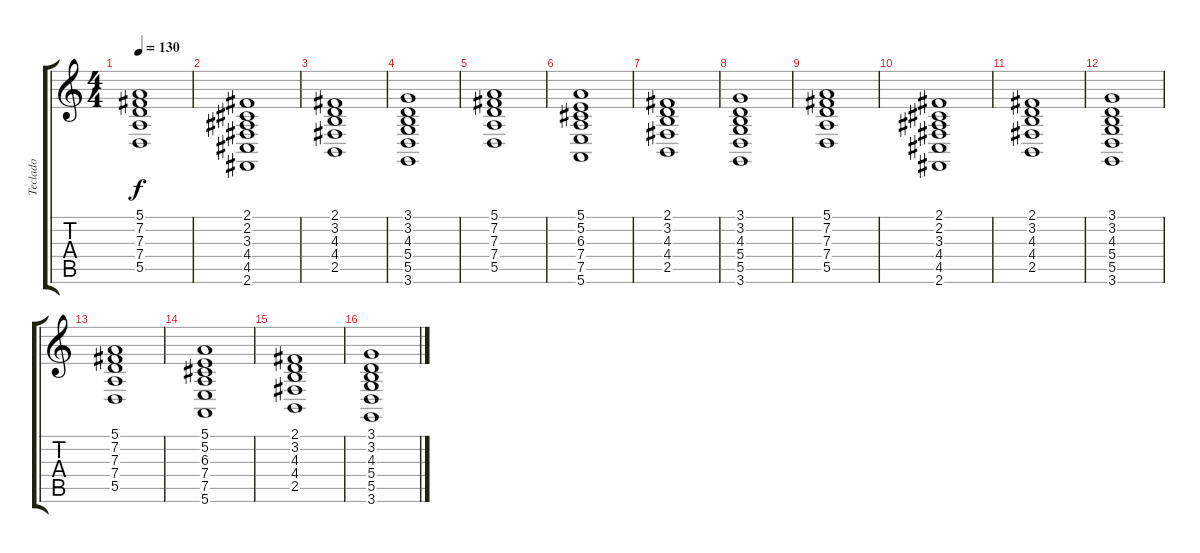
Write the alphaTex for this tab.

\track ("Teclado" "Teclado") {instrument acousticgrandpiano}
\staff {score tabs}
\tuning (E4 B3 G3 D3 A2 E2) {hide}
\ts (4 4)
\tempo 130
\clef g2
\ks c
(5.1 7.2 7.3 7.4 5.5).1{dy f} |
(2.1 2.2 3.3 4.4 4.5 2.6).1 |
(2.1 3.2 4.3 4.4 2.5).1 |
(3.1 3.2 4.3 5.4 5.5 3.6).1 |
(5.1 7.2 7.3 7.4 5.5).1 |
(5.1 5.2 6.3 7.4 7.5 5.6).1 |
(2.1 3.2 4.3 4.4 2.5).1 |
(3.1 3.2 4.3 5.4 5.5 3.6).1 |
(5.1 7.2 7.3 7.4 5.5).1 |
(2.1 2.2 3.3 4.4 4.5 2.6).1 |
(2.1 3.2 4.3 4.4 2.5).1 |
(3.1 3.2 4.3 5.4 5.5 3.6).1 |
(5.1 7.2 7.3 7.4 5.5).1 |
(5.1 5.2 6.3 7.4 7.5 5.6).1 |
(2.1 3.2 4.3 4.4 2.5).1 |
(3.1 3.2 4.3 5.4 5.5 3.6).1
